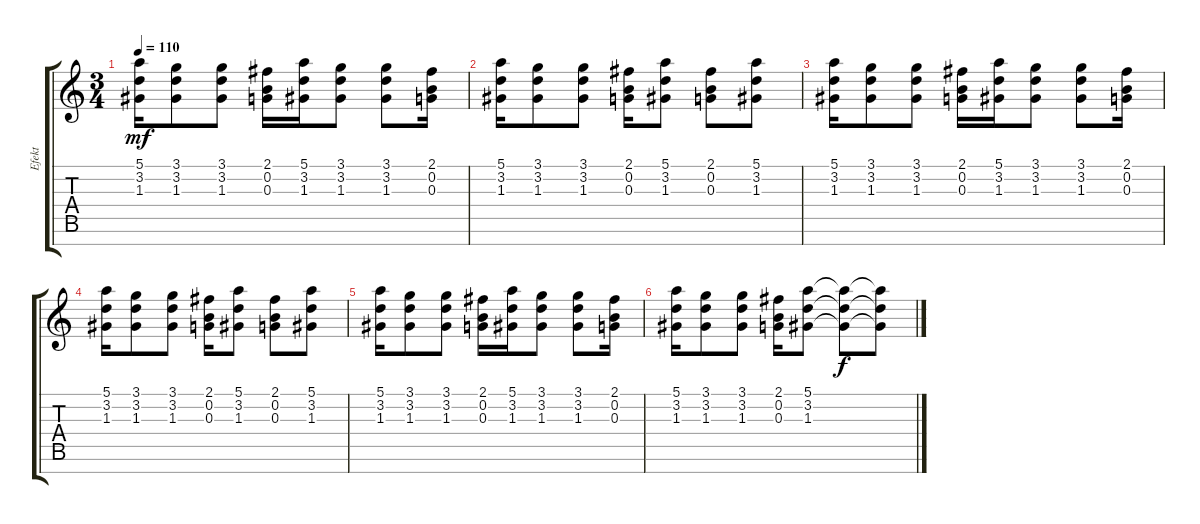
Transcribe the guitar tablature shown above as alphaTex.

\track ("Efekt" "Efekt") {instrument overdrivenguitar}
\staff {score tabs}
\tuning (E4 B3 G3 D3 A2 E2 B1) {hide}
\ts (3 4)
\tempo 110
\clef g2
\ks c
(5.1 3.2 1.3).16{dy mf} (3.1 3.2 1.3).8 (3.1 3.2 1.3).8 (2.1 0.2 0.3).16 (5.1 3.2 1.3).16 (3.1 3.2 1.3).8 (3.1 3.2 1.3).8 (2.1 0.2 0.3).16 |
(5.1 3.2 1.3).16 (3.1 3.2 1.3).8 (3.1 3.2 1.3).8 (2.1 0.2 0.3).16 (5.1 3.2 1.3).8 (2.1 0.2 0.3).8 (5.1 3.2 1.3).8 |
(5.1 3.2 1.3).16 (3.1 3.2 1.3).8 (3.1 3.2 1.3).8 (2.1 0.2 0.3).16 (5.1 3.2 1.3).16 (3.1 3.2 1.3).8 (3.1 3.2 1.3).8 (2.1 0.2 0.3).16 |
(5.1 3.2 1.3).16 (3.1 3.2 1.3).8 (3.1 3.2 1.3).8 (2.1 0.2 0.3).16 (5.1 3.2 1.3).8 (2.1 0.2 0.3).8 (5.1 3.2 1.3).8 |
(5.1 3.2 1.3).16 (3.1 3.2 1.3).8 (3.1 3.2 1.3).8 (2.1 0.2 0.3).16 (5.1 3.2 1.3).16 (3.1 3.2 1.3).8 (3.1 3.2 1.3).8 (2.1 0.2 0.3).16 |
(5.1 3.2 1.3).16 (3.1 3.2 1.3).8 (3.1 3.2 1.3).8 (2.1 0.2 0.3).16 (5.1 3.2 1.3).8 (5.1{t} 3.2{t} 1.3{t}).8{dy f} (5.1{t} 3.2{t} 1.3{t}).8
